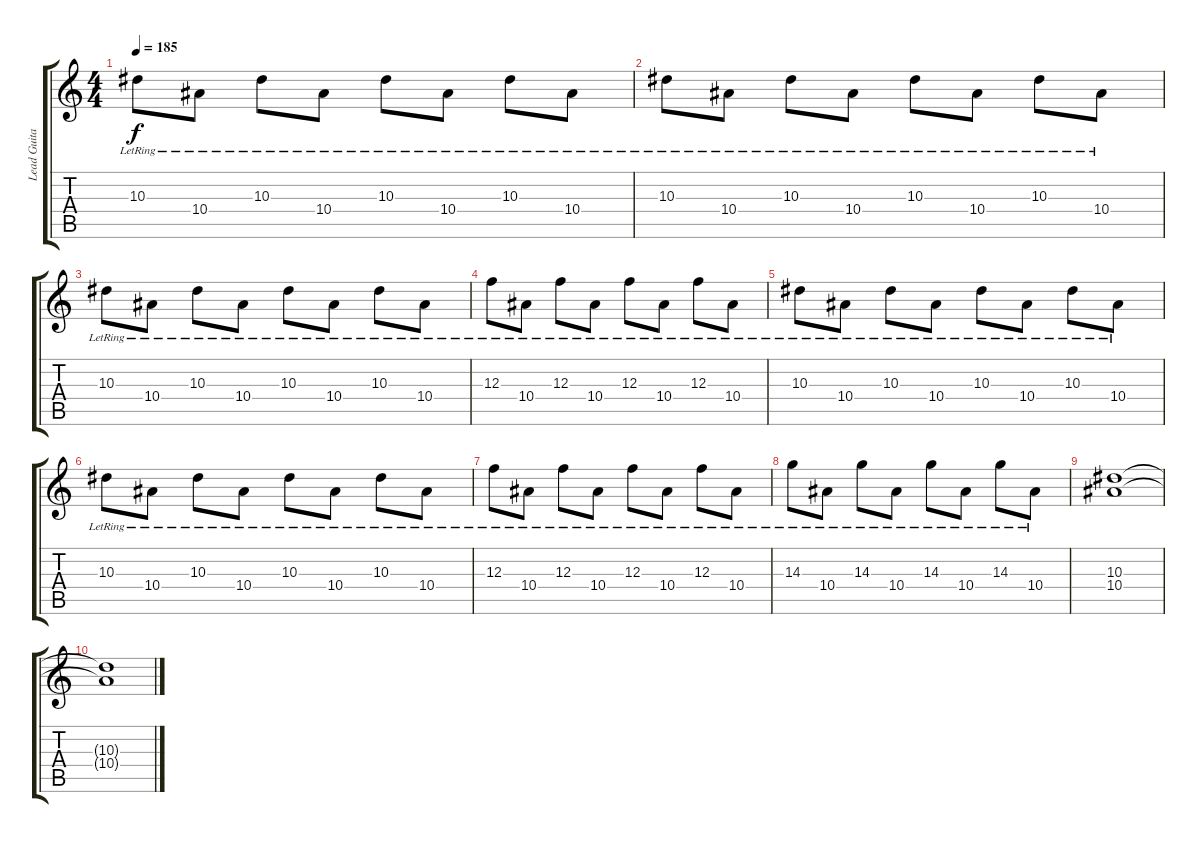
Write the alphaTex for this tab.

\track ("Lead Guitar" "Lead Guita") {instrument overdrivenguitar}
\staff {score tabs}
\tuning (D4 A3 F3 C3 G2 C2) {hide}
\ts (4 4)
\tempo 185
\clef g2
\ks c
10.3{lr}.8{dy f} 10.4{lr}.8 10.3{lr}.8 10.4{lr}.8 10.3{lr}.8 10.4{lr}.8 10.3{lr}.8 10.4{lr}.8 |
10.3{lr}.8 10.4{lr}.8 10.3{lr}.8 10.4{lr}.8 10.3{lr}.8 10.4{lr}.8 10.3{lr}.8 10.4{lr}.8 |
10.3{lr}.8 10.4{lr}.8 10.3{lr}.8 10.4{lr}.8 10.3{lr}.8 10.4{lr}.8 10.3{lr}.8 10.4{lr}.8 |
12.3{lr}.8 10.4{lr}.8 12.3{lr}.8 10.4{lr}.8 12.3{lr}.8 10.4{lr}.8 12.3{lr}.8 10.4{lr}.8 |
10.3{lr}.8 10.4{lr}.8 10.3{lr}.8 10.4{lr}.8 10.3{lr}.8 10.4{lr}.8 10.3{lr}.8 10.4{lr}.8 |
10.3{lr}.8 10.4{lr}.8 10.3{lr}.8 10.4{lr}.8 10.3{lr}.8 10.4{lr}.8 10.3{lr}.8 10.4{lr}.8 |
12.3{lr}.8 10.4{lr}.8 12.3{lr}.8 10.4{lr}.8 12.3{lr}.8 10.4{lr}.8 12.3{lr}.8 10.4{lr}.8 |
14.3{lr}.8 10.4{lr}.8 14.3{lr}.8 10.4{lr}.8 14.3{lr}.8 10.4{lr}.8 14.3{lr}.8 10.4{lr}.8 |
(10.3 10.4).1 |
(10.3{t} 10.4{t}).1
